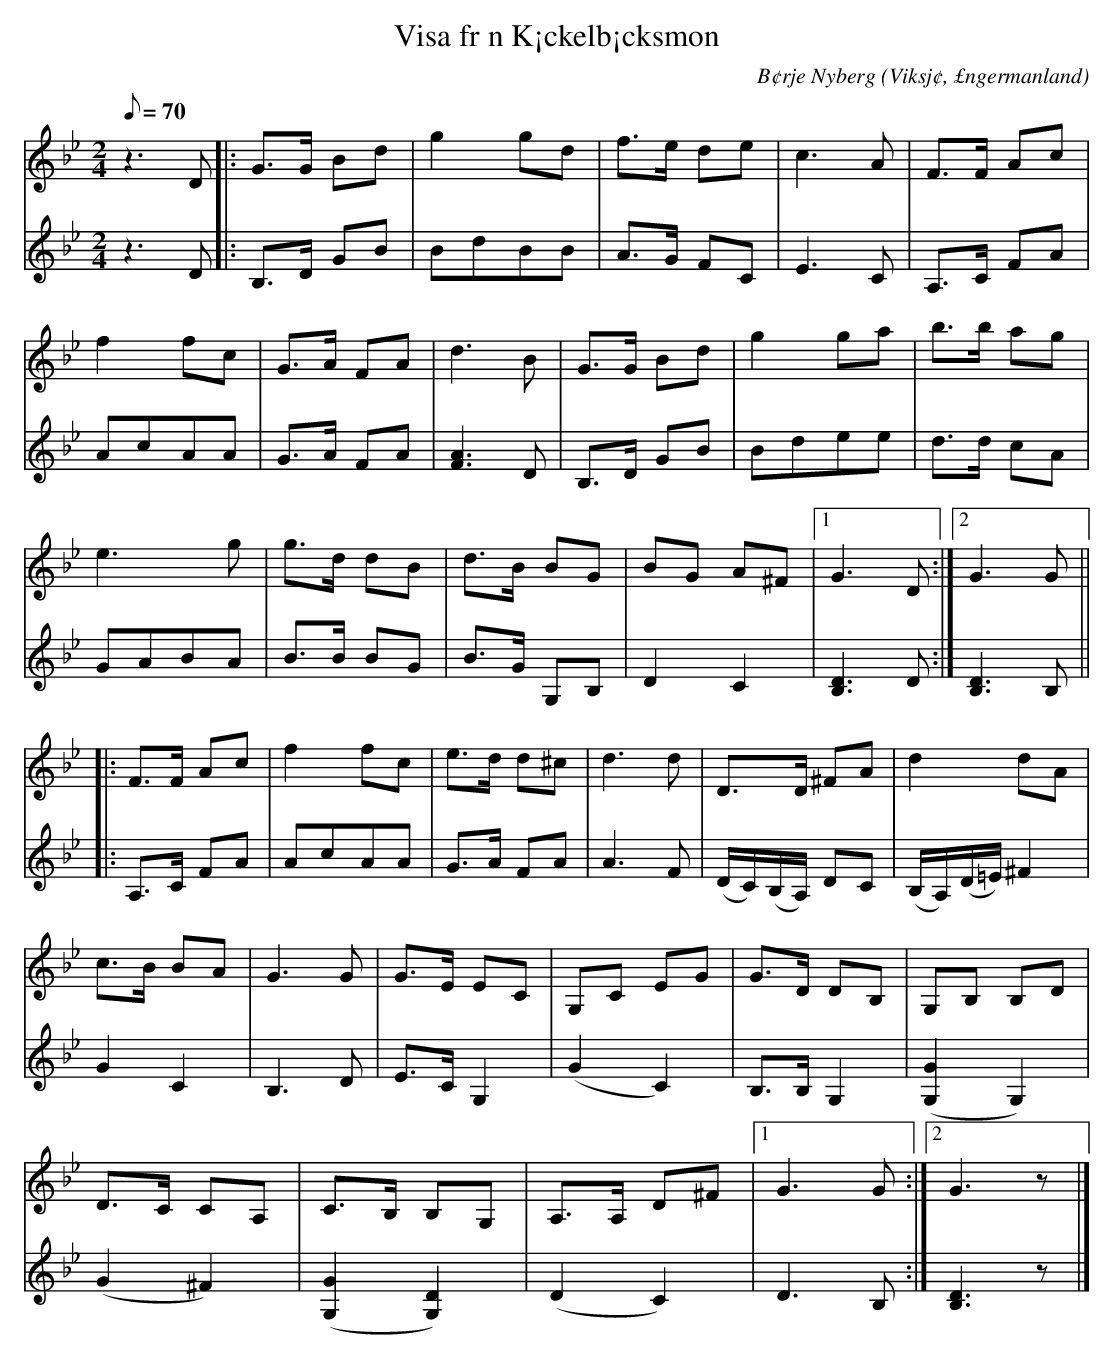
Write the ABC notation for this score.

X:1
T:Visa fr n K¡ckelb¡cksmon
C:B¢rje Nyberg
O:Viksj¢, £ngermanland
M:2/4
L:1/8
Q:70
K:Gm
V:1
z2> D2|: G>G Bd | g2 gd | f>e de | c2>A2 | F>F Ac |
f2 fc | G>A FA | d2>B2 | G>G Bd |g2 ga | b>b ag |
e2> g2 | g>d dB |d>B BG |BG A^F |1 G2> D2 :|2 G2> G2 ||
|: F>F Ac | f2 fc | e>d d^c | d2>d2 | D>D ^FA | d2 dA |
c>B BA |G2> G2 | G>E EC | G,C EG | G>D DB, | G,B, B,D |
D>C CA, | C>B, B,G, | A,>A, D^F |1 G2> G2 :|2 G2> z2 |]
V:2
z2> D2 |: B,>D GB | BdBB | A>G FC | E2>C2 | A,>C FA |
AcAA | G>A FA| [A2F2]> D2 | B,>D GB | Bdee | d>d cA |
GABA | B>B BG | B>G G,B, | D2C2 | [D2B,2]> D2 :| [D2B,2]> B,2 ||
|: A,>C FA | AcAA | G>A FA | A2> F2 | (D/2C/2)(B,/2A,/2) DC | (B,/2A,/2)(D/2=E/2) ^F2 |
G2 C2 | B,2> D2 | E>C G,2 |(G2 C2) | B,>B, G,2 | ([G,2G2] G,2) |
(G2 ^F2) | ([G2G,2] [D2G,2]) | (D2 C2) | D2> B,2 :| [D2B,2]> z2 |]
